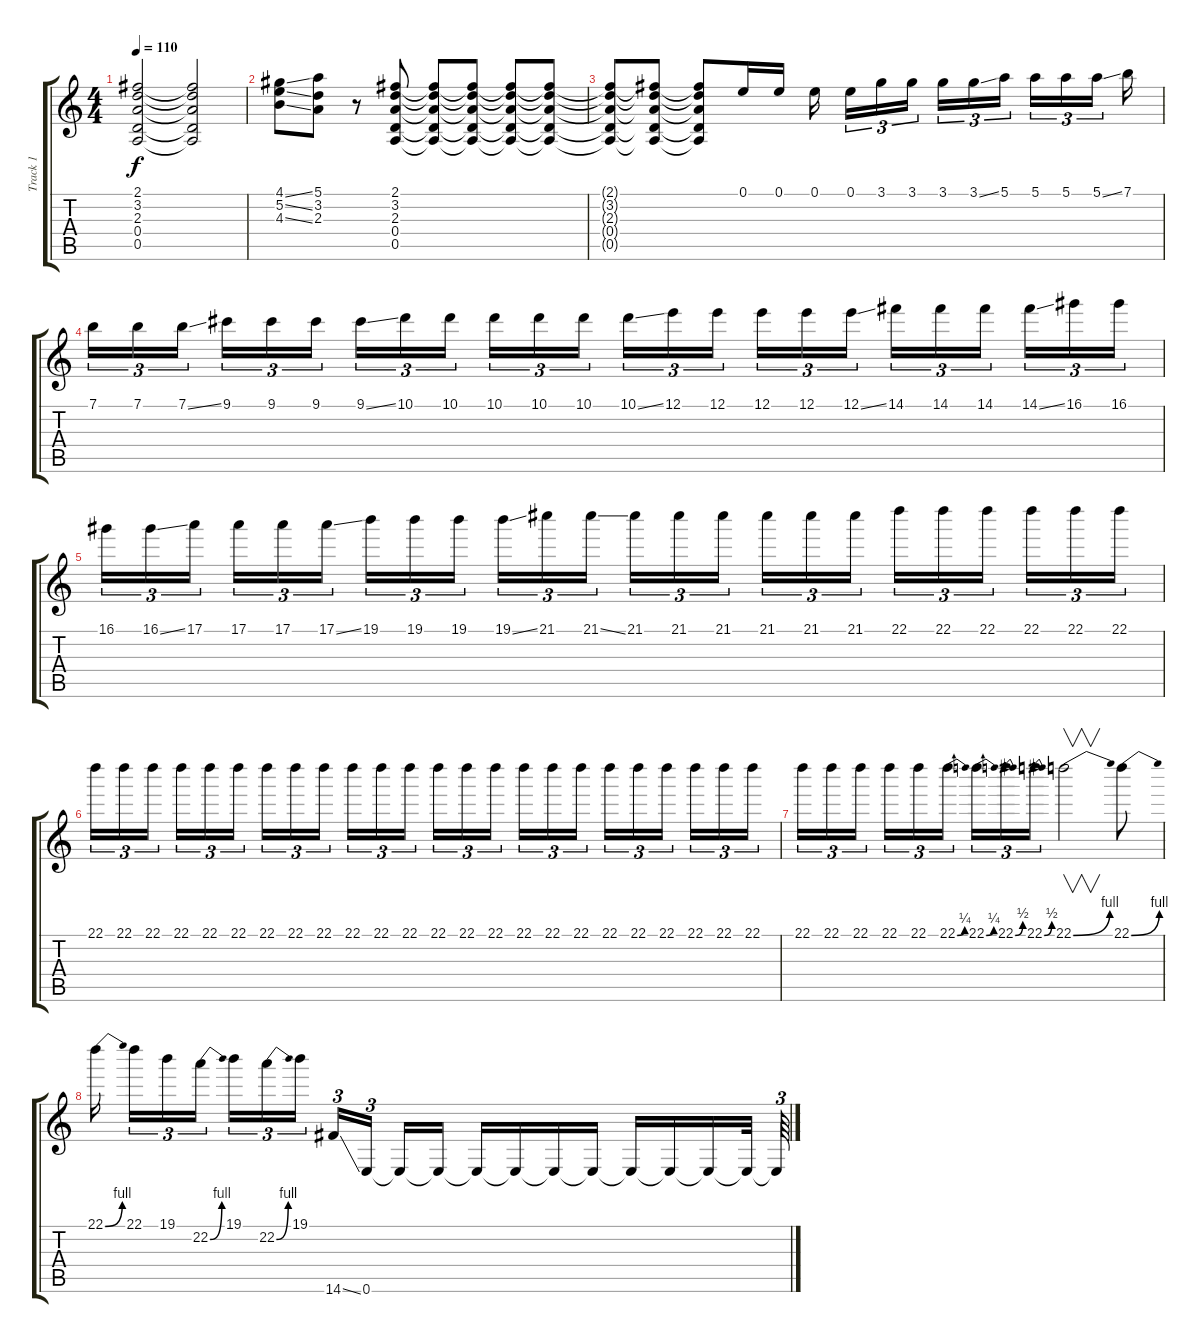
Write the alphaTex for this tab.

\track ("Track 1" "Track 1") {instrument distortionguitar}
\staff {score tabs}
\tuning (E4 B3 G3 D3 A2 E2) {hide}
\ts (4 4)
\tempo 110
\clef g2
\ks c
(2.1 3.2 2.3 0.4 0.5).2{dy f} (2.1{t} 3.2{t} 2.3{t} 0.4{t} 0.5{t}).2 |
(4.1{ss} 5.2{ss} 4.3{ss}).8 (5.1 3.2 2.3).8 r.8 (2.1 3.2 2.3 0.4 0.5).8 (2.1{t} 3.2{t} 2.3{t} 0.4{t} 0.5{t}).8 (2.1{t} 3.2{t} 2.3{t} 0.4{t} 0.5{t}).8 (2.1{t} 3.2{t} 2.3{t} 0.4{t} 0.5{t}).8 (2.1{t} 3.2{t} 2.3{t} 0.4{t} 0.5{t}).8 |
(2.1{t} 3.2{t} 2.3{t} 0.4{t} 0.5{t}).8 (2.1{t} 3.2{t} 2.3{t} 0.4{t} 0.5{t}).8 (2.1{t} 3.2{t} 2.3{t} 0.4{t} 0.5{t}).8 0.1.16 0.1.16 0.1.16 0.1.16{tu (3 2)} 3.1.16{tu (3 2)} 3.1.16{tu (3 2)} 3.1.16{tu (3 2)} 3.1{ss}.16{tu (3 2)} 5.1.16{tu (3 2)} 5.1.16{tu (3 2)} 5.1.16{tu (3 2)} 5.1{ss}.16{tu (3 2)} 7.1.16 |
7.1.16{tu (3 2)} 7.1.16{tu (3 2)} 7.1{ss}.16{tu (3 2)} 9.1.16{tu (3 2)} 9.1.16{tu (3 2)} 9.1.16{tu (3 2)} 9.1{ss}.16{tu (3 2)} 10.1.16{tu (3 2)} 10.1.16{tu (3 2)} 10.1.16{tu (3 2)} 10.1.16{tu (3 2)} 10.1.16{tu (3 2)} 10.1{ss}.16{tu (3 2)} 12.1.16{tu (3 2)} 12.1.16{tu (3 2)} 12.1.16{tu (3 2)} 12.1.16{tu (3 2)} 12.1{ss}.16{tu (3 2)} 14.1.16{tu (3 2)} 14.1.16{tu (3 2)} 14.1.16{tu (3 2)} 14.1{ss}.16{tu (3 2)} 16.1.16{tu (3 2)} 16.1.16{tu (3 2)} |
16.1.16{tu (3 2)} 16.1{ss}.16{tu (3 2)} 17.1.16{tu (3 2)} 17.1.16{tu (3 2)} 17.1.16{tu (3 2)} 17.1{ss}.16{tu (3 2)} 19.1.16{tu (3 2)} 19.1.16{tu (3 2)} 19.1.16{tu (3 2)} 19.1{ss}.16{tu (3 2)} 21.1.16{tu (3 2)} 21.1{ss}.16{tu (3 2)} 21.1.16{tu (3 2)} 21.1.16{tu (3 2)} 21.1.16{tu (3 2)} 21.1.16{tu (3 2)} 21.1.16{tu (3 2)} 21.1.16{tu (3 2)} 22.1.16{tu (3 2)} 22.1.16{tu (3 2)} 22.1.16{tu (3 2)} 22.1.16{tu (3 2)} 22.1.16{tu (3 2)} 22.1.16{tu (3 2)} |
22.1.16{tu (3 2)} 22.1.16{tu (3 2)} 22.1.16{tu (3 2)} 22.1.16{tu (3 2)} 22.1.16{tu (3 2)} 22.1.16{tu (3 2)} 22.1.16{tu (3 2)} 22.1.16{tu (3 2)} 22.1.16{tu (3 2)} 22.1.16{tu (3 2)} 22.1.16{tu (3 2)} 22.1.16{tu (3 2)} 22.1.16{tu (3 2)} 22.1.16{tu (3 2)} 22.1.16{tu (3 2)} 22.1.16{tu (3 2)} 22.1.16{tu (3 2)} 22.1.16{tu (3 2)} 22.1.16{tu (3 2)} 22.1.16{tu (3 2)} 22.1.16{tu (3 2)} 22.1.16{tu (3 2)} 22.1.16{tu (3 2)} 22.1.16{tu (3 2)} |
22.1.16{tu (3 2)} 22.1.16{tu (3 2)} 22.1.16{tu (3 2)} 22.1.16{tu (3 2)} 22.1.16{tu (3 2)} 22.1{be (bend 0 0 60 1)}.16{tu (3 2)} 22.1{be (bend 0 0 60 1)}.16{tu (3 2)} 22.1{be (bend 0 0 60 2)}.16{tu (3 2)} 22.1{be (bend 0 0 60 2)}.16{tu (3 2)} 22.1{be (bend 0 0 60 4)}.2{v} 22.1{be (bend 0 0 60 4)}.8 |
22.1{be (bend 0 0 60 4)}.16 22.1.16{tu (3 2)} 19.1.16{tu (3 2)} 22.2{be (bend 0 0 60 4)}.16{tu (3 2)} 19.1.16{tu (3 2)} 22.2{be (bend 0 0 60 4)}.16{tu (3 2)} 19.1.16{tu (3 2)} 14.6{ss}.16{tu (3 2)} 0.6.16{tu (3 2)} 0.6{t}.16 0.6{t}.16 0.6{t}.16 0.6{t}.16 0.6{t}.16 0.6{t}.16 0.6{t}.16 0.6{t}.16 0.6{t}.16 0.6{t}.32 0.6{t}.64{tu (3 2)}
